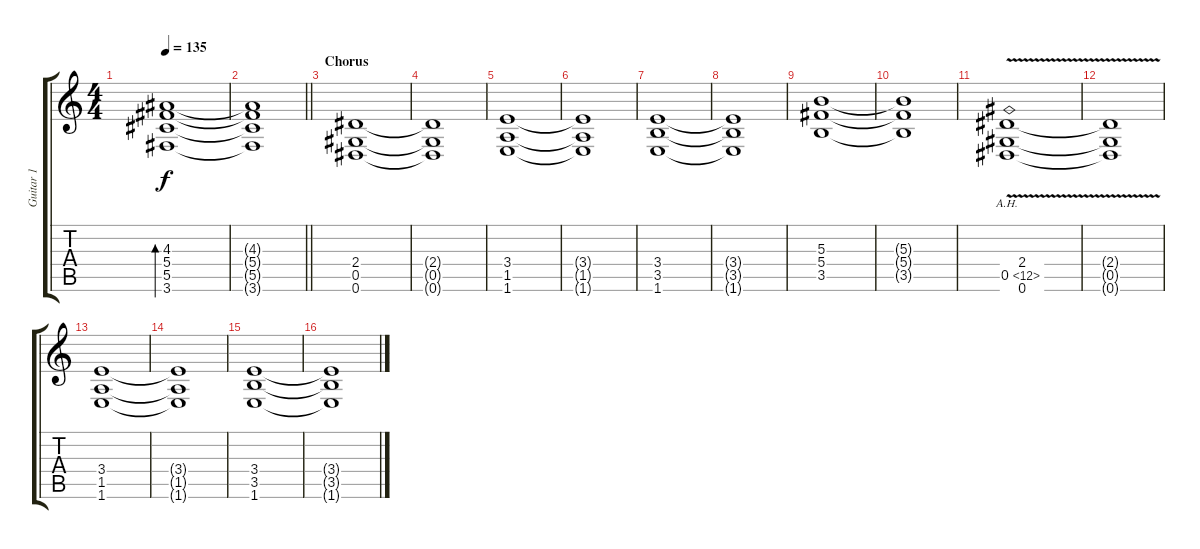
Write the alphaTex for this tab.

\track ("Guitar 1" "Guitar 1") {instrument distortionguitar}
\staff {score tabs}
\tuning (Eb4 Bb3 Gb3 Db3 Ab2 Eb2) {hide}
\ts (4 4)
\tempo 135
\clef g2
\ks c
(4.3 5.4 5.5 3.6).1{bd 120 dy f} |
\barLineRight lightlight
(4.3{t} 5.4{t} 5.5{t} 3.6{t}).1 |
\section ("" "Chorus")
(2.4 0.5 0.6).1{instrument distortionguitar} |
(2.4{t} 0.5{t} 0.6{t}).1 |
(3.4 1.5 1.6).1 |
(3.4{t} 1.5{t} 1.6{t}).1 |
(3.4 3.5 1.6).1 |
(3.4{t} 3.5{t} 1.6{t}).1 |
(5.3 5.4 3.5).1 |
(5.3{t} 5.4{t} 3.5{t}).1 |
(2.4 0.5{ah 12 v} 0.6).1 |
(2.4{t} 0.5{t} 0.6{t}).1 |
(3.4 1.5 1.6).1 |
(3.4{t} 1.5{t} 1.6{t}).1 |
(3.4 3.5 1.6).1 |
(3.4{t} 3.5{t} 1.6{t}).1
